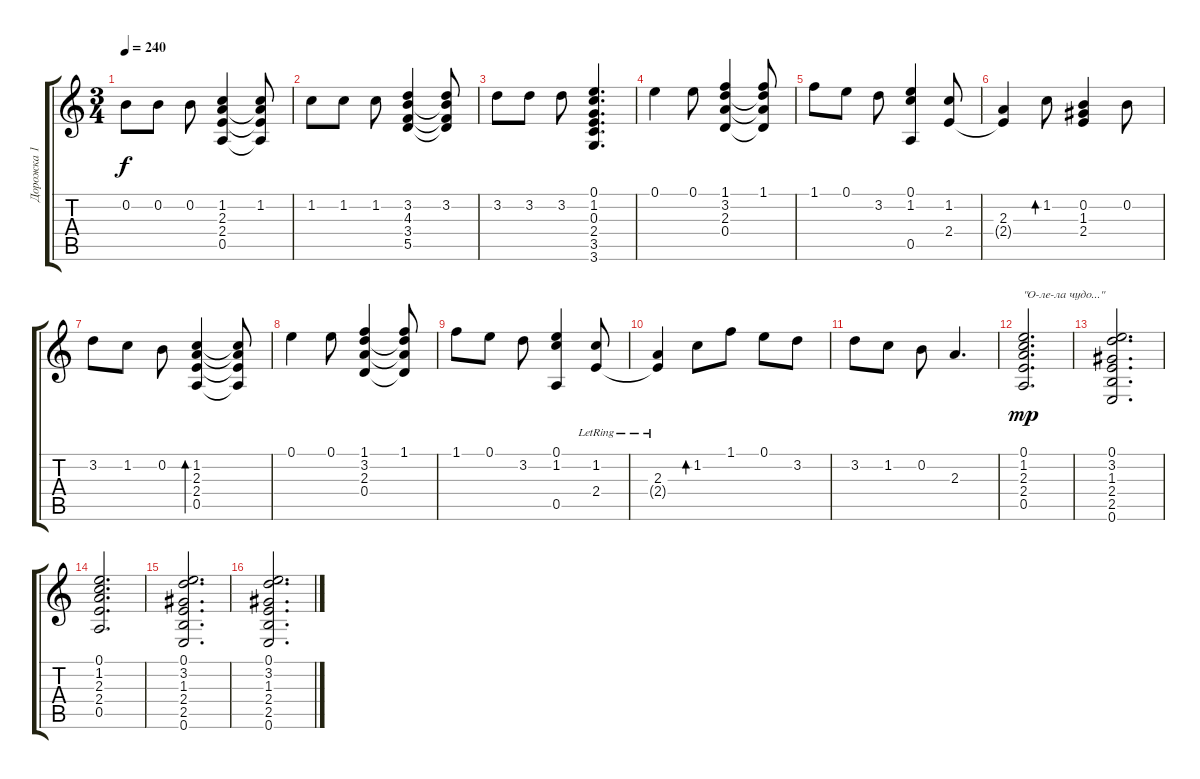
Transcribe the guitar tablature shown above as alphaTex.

\track ("Дорожка 1" "Дорожка 1") {instrument acousticguitarnylon}
\staff {score tabs}
\tuning (E4 B3 G3 D3 A2 E2) {hide}
\ts (3 4)
\tempo 240
\clef g2
\ks c
0.2.8{dy f} 0.2.8 0.2.8 (1.2 2.3 2.4 0.5).4 (1.2 2.3{t} 2.4{t} 0.5{t}).8 |
1.2.8 1.2.8 1.2.8 (3.2 4.3 3.4 5.5).4 (3.2 4.3{t} 3.4{t} 5.5{t}).8 |
3.2.8 3.2.8 3.2.8 (0.1 1.2 0.3 2.4 3.5 3.6).4{d} |
0.1.4 0.1.8 (1.1 3.2 2.3 0.4).4 (1.1 3.2{t} 2.3{t} 0.4{t}).8 |
1.1.8 0.1.8 3.2.8 (0.1 1.2 0.5).4 (1.2 2.4).8 |
(2.3 2.4{t}).4 1.2.8{bd 240} (0.2 1.3 2.4).4 0.2.8 |
3.2.8 1.2.8 0.2.8 (1.2 2.3 2.4 0.5).4{bd 480} (1.2{t} 2.3{t} 2.4{t} 0.5{t}).8 |
0.1.4 0.1.8 (1.1 3.2 2.3 0.4).4 (1.1 3.2{t} 2.3{t} 0.4{t}).8 |
1.1.8 0.1.8 3.2.8 (0.1 1.2 0.5).4 (1.2 2.4{lr}).8 |
(2.3{lr} 2.4{t}).4 1.2.8{bd 240} 1.1.8 0.1.8 3.2.8 |
3.2.8 1.2.8 0.2.8 2.3.4{d} |
(0.1 1.2 2.3 2.4 0.5).2{d txt "\"О-ле-ла чудо...\"" dy mp} |
(0.1 3.2 1.3 2.4 2.5 0.6).2{d} |
(0.1 1.2 2.3 2.4 0.5).2{d} |
(0.1 3.2 1.3 2.4 2.5 0.6).2{d} |
(0.1 3.2 1.3 2.4 2.5 0.6).2{d}
